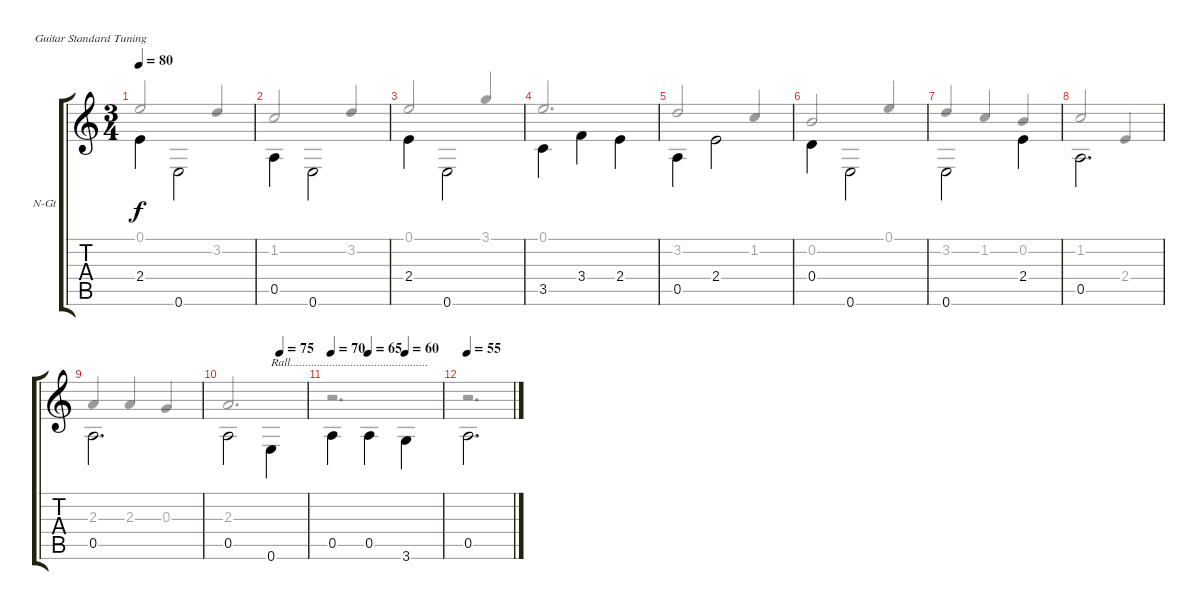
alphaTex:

\bracketExtendMode groupsimilarinstruments
\firstSystemTrackNameOrientation horizontal
\otherSystemsTrackNameOrientation horizontal
\track ("Pista 1" "N-Gt") {instrument acousticguitarnylon}
\staff {score tabs}
\tuning (E4 B3 G3 D3 A2 E2)
\voice
\ts (3 4)
\tempo 80
\clef g2
\ks c
2.4.4{dy f beam invert} 0.6.2{beam invert} |
0.5.4{beam invert} 0.6.2{beam invert} |
2.4.4{beam invert} 0.6.2{beam invert} |
3.5.4{beam invert} 3.4.4{beam invert} 2.4.4{beam invert} |
0.5.4{beam invert} 2.4.2{beam invert} |
0.4.4{beam invert} 0.6.2{beam invert} |
0.6.2{beam invert} 2.4.4{beam invert} |
0.5.2{d beam invert} |
0.5.2{d beam invert} |
\tempo (75 0.666667)
0.5.2{beam invert} 0.6.4{txt "Rall.............................................." beam invert} |
\tempo 70
\tempo (65 0.333333)
\tempo (60 0.666667)
0.5.4{beam invert} 0.5.4{beam invert} 3.6.4{beam invert} |
\tempo 55
0.5.2{d beam invert}
\voice
\clef g2
\ottava regular
\simile none
\ks c
0.1.2{dy f beam invert} 3.2.4{beam invert} |
1.2.2{beam invert} 3.2.4{beam invert} |
0.1.2{beam invert} 3.1.4{beam invert} |
0.1.2{d beam invert} |
3.2.2{beam invert} 1.2.4{beam invert} |
0.2.2{beam invert} 0.1.4{beam invert} |
3.2.4{beam invert} 1.2.4{beam invert} 0.2.4{beam invert} |
1.2.2{beam invert} 2.4.4{beam invert} |
2.3.4{beam invert} 2.3.4{beam invert} 0.3.4{beam invert} |
2.3.2{d beam invert} |
r.2{d beam invert} |
r.2{d beam invert}
